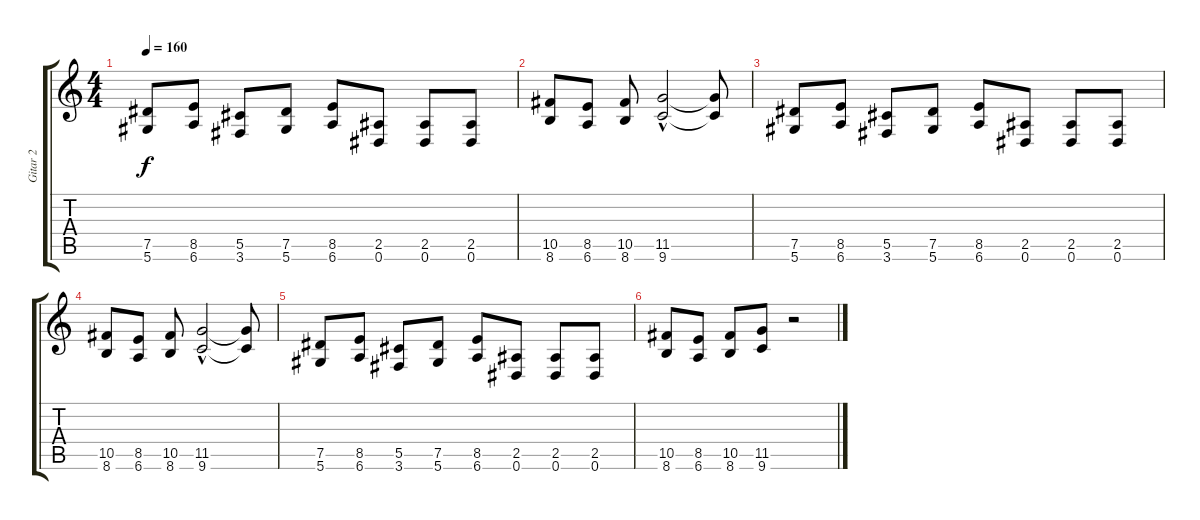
\track ("Gitar 2" "Gitar 2") {instrument distortionguitar}
\staff {score tabs}
\tuning (Eb4 Bb3 Gb3 Db3 Ab2 Eb2) {hide}
\ts (4 4)
\tempo 160
\clef g2
\ks c
(7.5 5.6).8{dy f} (8.5 6.6).8 (5.5 3.6).8 (7.5 5.6).8 (8.5 6.6).8 (2.5 0.6).8 (2.5 0.6).8 (2.5 0.6).8 |
(10.5 8.6).8 (8.5 6.6).8 (10.5 8.6).8 (11.5 9.6{hac}).2 (11.5{t} 9.6{t}).8 |
(7.5 5.6).8 (8.5 6.6).8 (5.5 3.6).8 (7.5 5.6).8 (8.5 6.6).8 (2.5 0.6).8 (2.5 0.6).8 (2.5 0.6).8 |
(10.5 8.6).8 (8.5 6.6).8 (10.5 8.6).8 (11.5 9.6{hac}).2 (11.5{t} 9.6{t}).8 |
(7.5 5.6).8 (8.5 6.6).8 (5.5 3.6).8 (7.5 5.6).8 (8.5 6.6).8 (2.5 0.6).8 (2.5 0.6).8 (2.5 0.6).8 |
(10.5 8.6).8 (8.5 6.6).8 (10.5 8.6).8 (11.5 9.6).8 r.2
